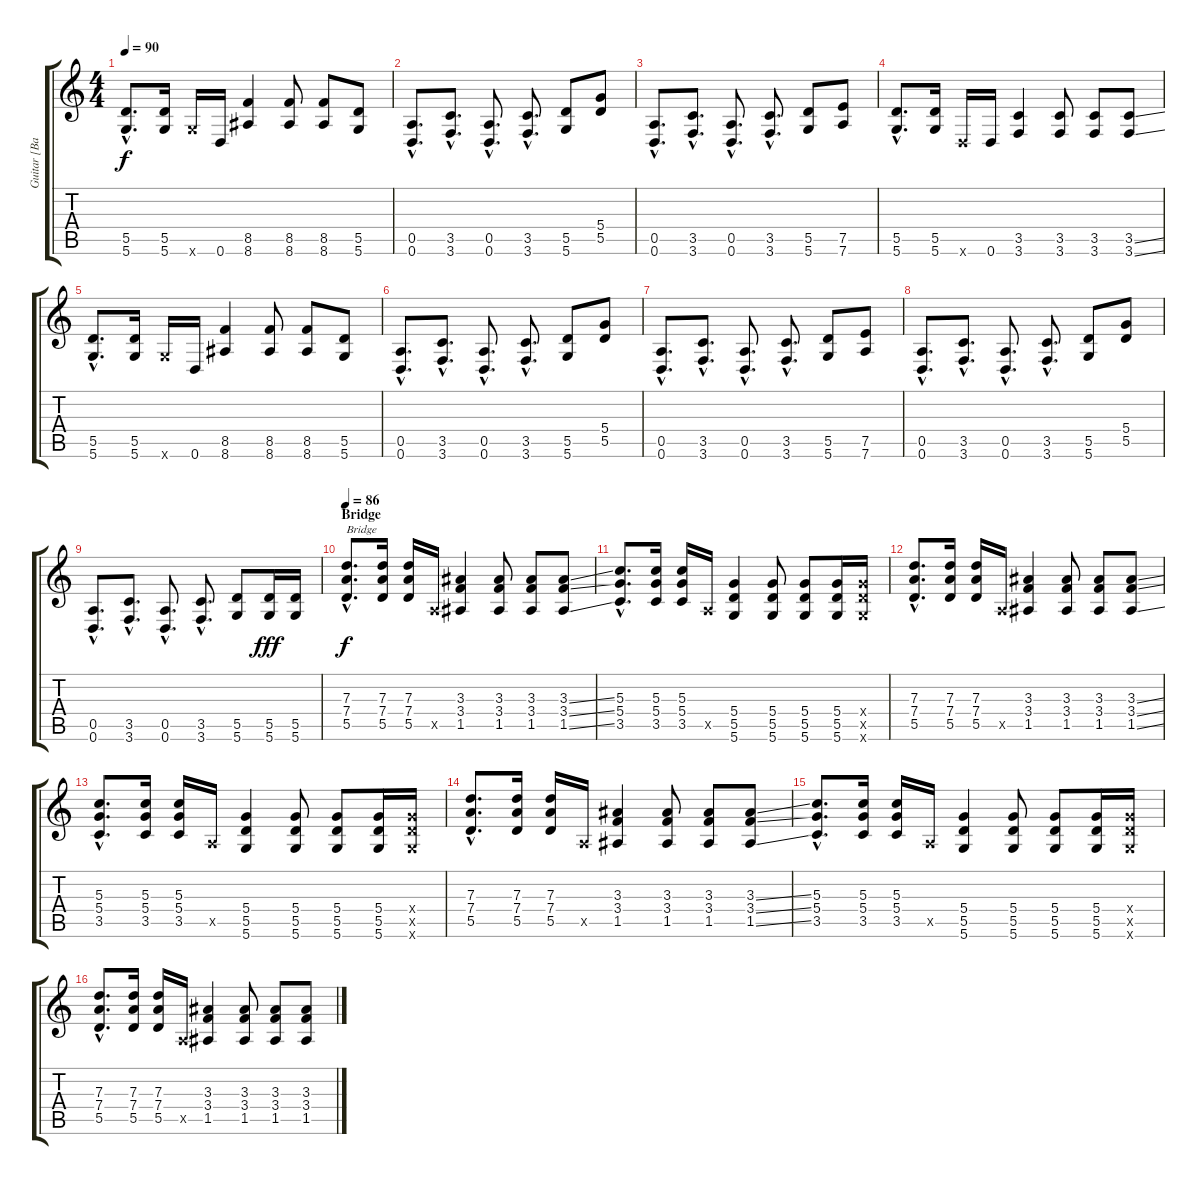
\track ("Guitar [Back Up]" "Guitar [Ba") {instrument distortionguitar}
\staff {score tabs}
\tuning (E4 B3 G3 D3 A2 D2) {hide}
\ts (4 4)
\tempo 90
\clef g2
\ks c
(5.5{hac} 5.6{hac}).8{d dy f} (5.5 5.6).16 5.6{x}.16 0.6.16 (8.5 8.6).4 (8.5 8.6).8 (8.5 8.6).8 (5.5 5.6).8 |
(0.5{hac} 0.6{hac}).8{d} (3.5{hac} 3.6{hac}).8{d} (0.5{hac} 0.6{hac}).8{d} (3.5{hac} 3.6{hac}).8{d} (5.5 5.6).8 (5.4 5.5).8 |
(0.5{hac} 0.6{hac}).8{d} (3.5{hac} 3.6{hac}).8{d} (0.5{hac} 0.6{hac}).8{d} (3.5{hac} 3.6{hac}).8{d} (5.5 5.6).8 (7.5 7.6).8 |
(5.5{hac} 5.6{hac}).8{d} (5.5 5.6).16 0.6{x}.16 0.6.16 (3.5 3.6).4 (3.5 3.6).8 (3.5 3.6).8 (3.5{ss} 3.6{ss}).8 |
(5.5{hac} 5.6{hac}).8{d} (5.5 5.6).16 5.6{x}.16 0.6.16 (8.5 8.6).4 (8.5 8.6).8 (8.5 8.6).8 (5.5 5.6).8 |
(0.5{hac} 0.6{hac}).8{d} (3.5{hac} 3.6{hac}).8{d} (0.5{hac} 0.6{hac}).8{d} (3.5{hac} 3.6{hac}).8{d} (5.5 5.6).8 (5.4 5.5).8 |
(0.5{hac} 0.6{hac}).8{d} (3.5{hac} 3.6{hac}).8{d} (0.5{hac} 0.6{hac}).8{d} (3.5{hac} 3.6{hac}).8{d} (5.5 5.6).8 (7.5 7.6).8 |
(0.5{hac} 0.6{hac}).8{d} (3.5{hac} 3.6{hac}).8{d} (0.5{hac} 0.6{hac}).8{d} (3.5{hac} 3.6{hac}).8{d} (5.5 5.6).8 (5.4 5.5).8 |
(0.5{hac} 0.6{hac}).8{d} (3.5{hac} 3.6{hac}).8{d} (0.5{hac} 0.6{hac}).8{d} (3.5{hac} 3.6{hac}).8{d} (5.5 5.6).8 (5.5 5.6).16{dy fff} (5.5 5.6).16 |
\section ("" "Bridge")
\tempo 86
(7.3{hac} 7.4{hac} 5.5{hac}).8{d txt "Bridge" dy f volume 12} (7.3 7.4 5.5).16 (7.3 7.4 5.5).16 0.5{x}.16 (3.3 3.4 1.5).4 (3.3 3.4 1.5).8 (3.3 3.4 1.5).8 (3.3{ss} 3.4{ss} 1.5{ss}).8 |
(5.3{hac} 5.4{hac} 3.5{hac}).8{d} (5.3 5.4 3.5).16 (5.3 5.4 3.5).16 0.5{x}.16 (5.4 5.5 5.6).4 (5.4 5.5 5.6).8 (5.4 5.5 5.6).8 (5.4 5.5 5.6).16 (5.4{x} 5.5{x} 5.6{x}).16 |
(7.3{hac} 7.4{hac} 5.5{hac}).8{d} (7.3 7.4 5.5).16 (7.3 7.4 5.5).16 0.5{x}.16 (3.3 3.4 1.5).4 (3.3 3.4 1.5).8 (3.3 3.4 1.5).8 (3.3{ss} 3.4{ss} 1.5{ss}).8 |
(5.3{hac} 5.4{hac} 3.5{hac}).8{d} (5.3 5.4 3.5).16 (5.3 5.4 3.5).16 0.5{x}.16 (5.4 5.5 5.6).4 (5.4 5.5 5.6).8 (5.4 5.5 5.6).8 (5.4 5.5 5.6).16 (5.4{x} 5.5{x} 5.6{x}).16 |
(7.3{hac} 7.4{hac} 5.5{hac}).8{d} (7.3 7.4 5.5).16 (7.3 7.4 5.5).16 0.5{x}.16 (3.3 3.4 1.5).4 (3.3 3.4 1.5).8 (3.3 3.4 1.5).8 (3.3{ss} 3.4{ss} 1.5{ss}).8 |
(5.3{hac} 5.4{hac} 3.5{hac}).8{d} (5.3 5.4 3.5).16 (5.3 5.4 3.5).16 0.5{x}.16 (5.4 5.5 5.6).4 (5.4 5.5 5.6).8 (5.4 5.5 5.6).8 (5.4 5.5 5.6).16 (5.4{x} 5.5{x} 5.6{x}).16 |
(7.3{hac} 7.4{hac} 5.5{hac}).8{d} (7.3 7.4 5.5).16 (7.3 7.4 5.5).16 0.5{x}.16 (3.3 3.4 1.5).4 (3.3 3.4 1.5).8 (3.3 3.4 1.5).8 (3.3{ss} 3.4{ss} 1.5{ss}).8
